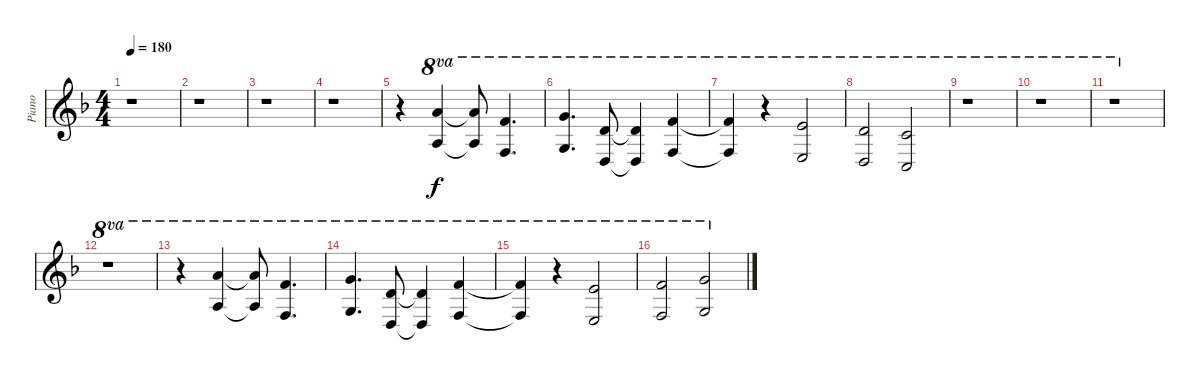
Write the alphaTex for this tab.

\track ("Piano" "Piano") {instrument acousticgrandpiano}
\staff {score}
\tuning (E4 B3 G3 D3 A2 E2) {hide}
\ts (4 4)
\tempo 180
\clef g2
\ks f
r.1{dy f} |
r.1 |
r.1 |
r.1 |
r.4 (5.1 26.3).4{ot 8va} (5.1{t} 26.3{t}).8{ot 8va} (1.1 18.2).4{d ot 8va} |
(3.1 24.3).4{d ot 8va} (15.2 7.3).8{ot 8va} (15.2{t} 7.3{t}).4{ot 8va} (13.1 6.2).4{ot 8va} |
(13.1{t} 6.2{t}).4{ot 8va} r.4{ot 8va} (17.2 9.3).2{ot 8va} |
(15.2 7.3).2{ot 8va} (13.2 5.3).2{ot 8va} |
r.1{ot 8va} |
r.1{ot 8va} |
r.1{ot 8va} |
r.1{ot 8va} |
r.4{ot 8va} (5.1 26.3).4{ot 8va} (5.1{t} 26.3{t}).8{ot 8va} (1.1 18.2).4{d ot 8va} |
(3.1 24.3).4{d ot 8va} (15.2 7.3).8{ot 8va} (15.2{t} 7.3{t}).4{ot 8va} (13.1 6.2).4{ot 8va} |
(13.1{t} 6.2{t}).4{ot 8va} r.4{ot 8va} (17.2 9.3).2{ot 8va} |
(1.1 18.2).2{ot 8va} (15.1 8.2).2{ot 8va}
